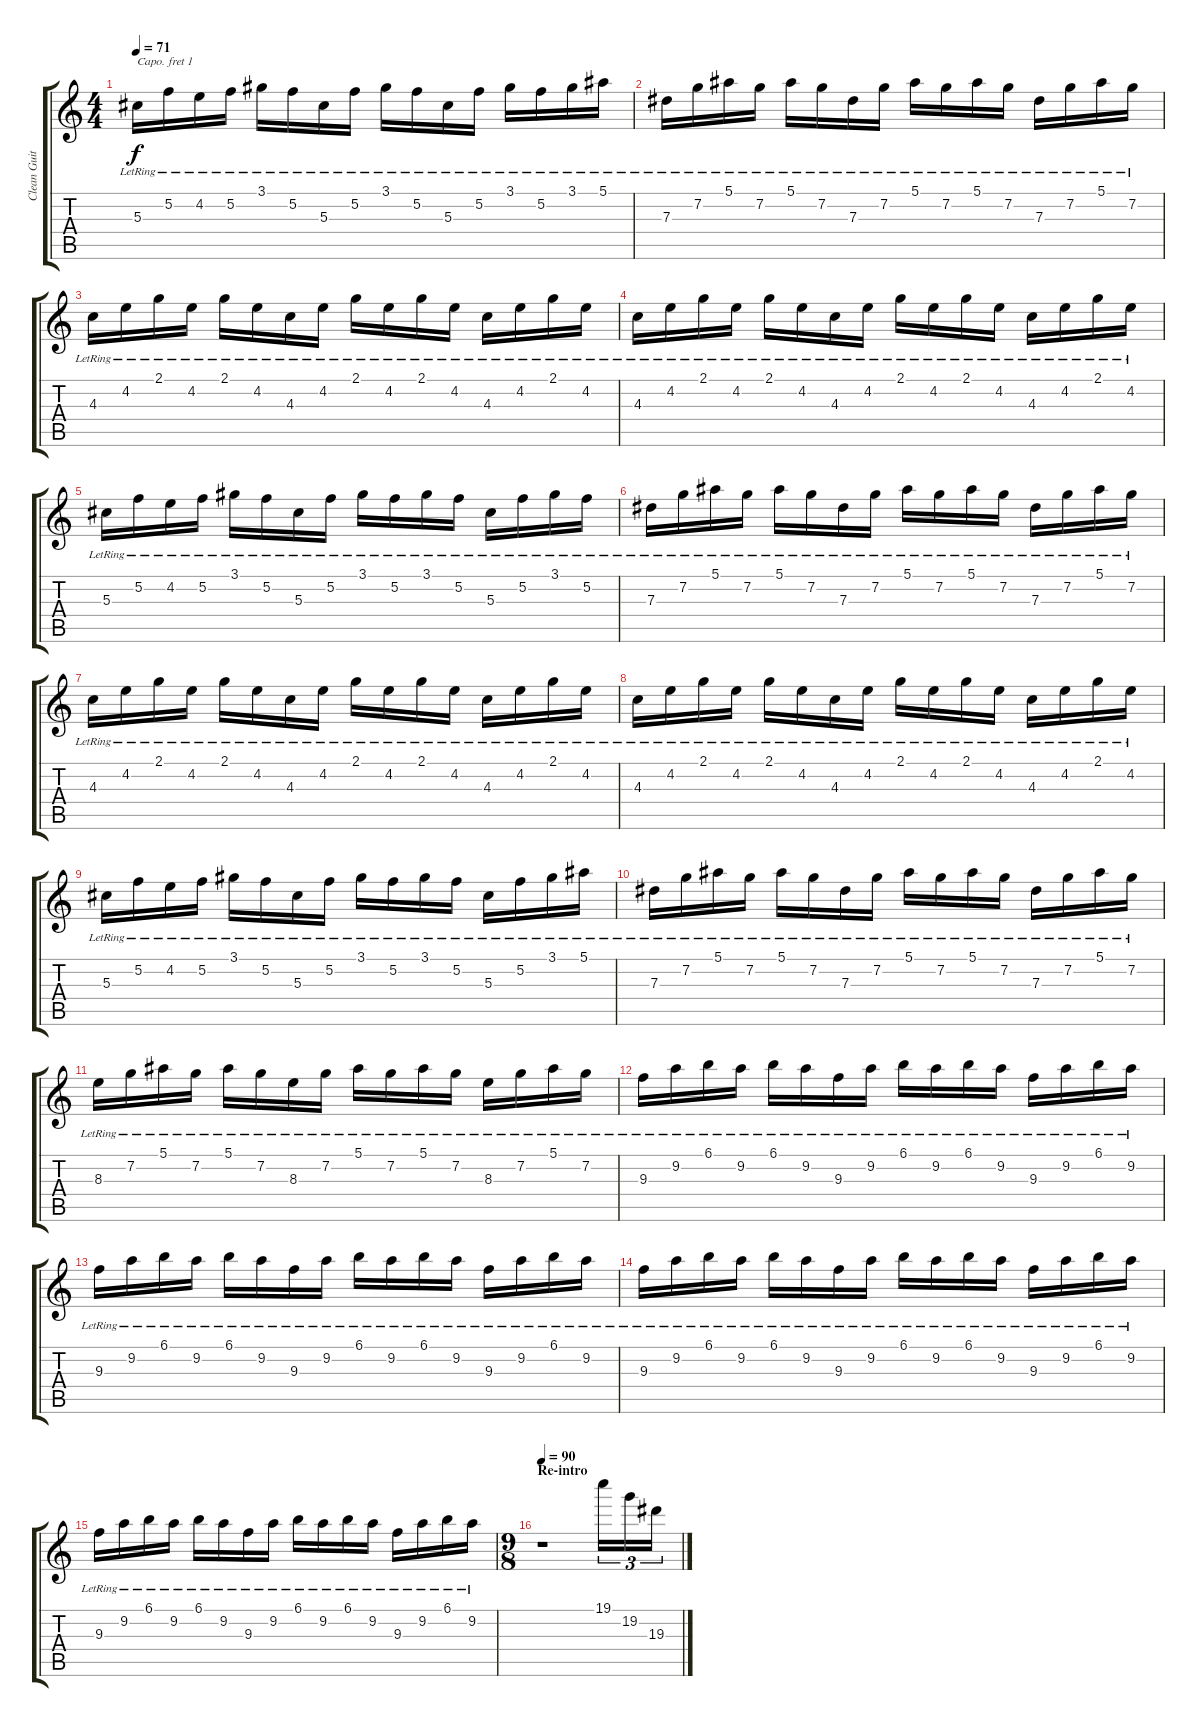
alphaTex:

\track ("Clean Guitar Left" "Clean Guit") {instrument electricguitarjazz}
\staff {score tabs}
\capo 1
\tuning (E4 B3 G3 D3 A2 E2) {hide}
\ts (4 4)
\tempo 71
\clef g2
\ks c
5.3{lr}.16{dy f} 5.2{lr}.16 4.2{lr}.16 5.2{lr}.16 3.1{lr}.16 5.2{lr}.16 5.3{lr}.16 5.2{lr}.16 3.1{lr}.16 5.2{lr}.16 5.3{lr}.16 5.2{lr}.16 3.1{lr}.16 5.2{lr}.16 3.1{lr}.16 5.1{lr}.16 |
7.3{lr}.16 7.2{lr}.16 5.1{lr}.16 7.2{lr}.16 5.1{lr}.16 7.2{lr}.16 7.3{lr}.16 7.2{lr}.16 5.1{lr}.16 7.2{lr}.16 5.1{lr}.16 7.2{lr}.16 7.3{lr}.16 7.2{lr}.16 5.1{lr}.16 7.2{lr}.16 |
4.3{lr}.16 4.2{lr}.16 2.1{lr}.16 4.2{lr}.16 2.1{lr}.16 4.2{lr}.16 4.3{lr}.16 4.2{lr}.16 2.1{lr}.16 4.2{lr}.16 2.1{lr}.16 4.2{lr}.16 4.3{lr}.16 4.2{lr}.16 2.1{lr}.16 4.2{lr}.16 |
4.3{lr}.16 4.2{lr}.16 2.1{lr}.16 4.2{lr}.16 2.1{lr}.16 4.2{lr}.16 4.3{lr}.16 4.2{lr}.16 2.1{lr}.16 4.2{lr}.16 2.1{lr}.16 4.2{lr}.16 4.3{lr}.16 4.2{lr}.16 2.1{lr}.16 4.2{lr}.16 |
5.3{lr}.16 5.2{lr}.16 4.2{lr}.16 5.2{lr}.16 3.1{lr}.16 5.2{lr}.16 5.3{lr}.16 5.2{lr}.16 3.1{lr}.16 5.2{lr}.16 3.1{lr}.16 5.2{lr}.16 5.3{lr}.16 5.2{lr}.16 3.1{lr}.16 5.2{lr}.16 |
7.3{lr}.16 7.2{lr}.16 5.1{lr}.16 7.2{lr}.16 5.1{lr}.16 7.2{lr}.16 7.3{lr}.16 7.2{lr}.16 5.1{lr}.16 7.2{lr}.16 5.1{lr}.16 7.2{lr}.16 7.3{lr}.16 7.2{lr}.16 5.1{lr}.16 7.2{lr}.16 |
4.3{lr}.16 4.2{lr}.16 2.1{lr}.16 4.2{lr}.16 2.1{lr}.16 4.2{lr}.16 4.3{lr}.16 4.2{lr}.16 2.1{lr}.16 4.2{lr}.16 2.1{lr}.16 4.2{lr}.16 4.3{lr}.16 4.2{lr}.16 2.1{lr}.16 4.2{lr}.16 |
4.3{lr}.16 4.2{lr}.16 2.1{lr}.16 4.2{lr}.16 2.1{lr}.16 4.2{lr}.16 4.3{lr}.16 4.2{lr}.16 2.1{lr}.16 4.2{lr}.16 2.1{lr}.16 4.2{lr}.16 4.3{lr}.16 4.2{lr}.16 2.1{lr}.16 4.2{lr}.16 |
5.3{lr}.16 5.2{lr}.16 4.2{lr}.16 5.2{lr}.16 3.1{lr}.16 5.2{lr}.16 5.3{lr}.16 5.2{lr}.16 3.1{lr}.16 5.2{lr}.16 3.1{lr}.16 5.2{lr}.16 5.3{lr}.16 5.2{lr}.16 3.1{lr}.16 5.1{lr}.16 |
7.3{lr}.16 7.2{lr}.16 5.1{lr}.16 7.2{lr}.16 5.1{lr}.16 7.2{lr}.16 7.3{lr}.16 7.2{lr}.16 5.1{lr}.16 7.2{lr}.16 5.1{lr}.16 7.2{lr}.16 7.3{lr}.16 7.2{lr}.16 5.1{lr}.16 7.2{lr}.16 |
8.3{lr}.16 7.2{lr}.16 5.1{lr}.16 7.2{lr}.16 5.1{lr}.16 7.2{lr}.16 8.3{lr}.16 7.2{lr}.16 5.1{lr}.16 7.2{lr}.16 5.1{lr}.16 7.2{lr}.16 8.3{lr}.16 7.2{lr}.16 5.1{lr}.16 7.2{lr}.16 |
9.3{lr}.16 9.2{lr}.16 6.1{lr}.16 9.2{lr}.16 6.1{lr}.16 9.2{lr}.16 9.3{lr}.16 9.2{lr}.16 6.1{lr}.16 9.2{lr}.16 6.1{lr}.16 9.2{lr}.16 9.3{lr}.16 9.2{lr}.16 6.1{lr}.16 9.2{lr}.16 |
9.3{lr}.16 9.2{lr}.16 6.1{lr}.16 9.2{lr}.16 6.1{lr}.16 9.2{lr}.16 9.3{lr}.16 9.2{lr}.16 6.1{lr}.16 9.2{lr}.16 6.1{lr}.16 9.2{lr}.16 9.3{lr}.16 9.2{lr}.16 6.1{lr}.16 9.2{lr}.16 |
9.3{lr}.16 9.2{lr}.16 6.1{lr}.16 9.2{lr}.16 6.1{lr}.16 9.2{lr}.16 9.3{lr}.16 9.2{lr}.16 6.1{lr}.16 9.2{lr}.16 6.1{lr}.16 9.2{lr}.16 9.3{lr}.16 9.2{lr}.16 6.1{lr}.16 9.2{lr}.16 |
9.3{lr}.16 9.2{lr}.16 6.1{lr}.16 9.2{lr}.16 6.1{lr}.16 9.2{lr}.16 9.3{lr}.16 9.2{lr}.16 6.1{lr}.16 9.2{lr}.16 6.1{lr}.16 9.2{lr}.16 9.3{lr}.16 9.2{lr}.16 6.1{lr}.16 9.2{lr}.16 |
\ts (9 8)
\section ("" "Re-intro")
\tempo 90
r.1 19.1.16{tu (3 2)} 19.2.16{tu (3 2)} 19.3{h}.16{tu (3 2)}
